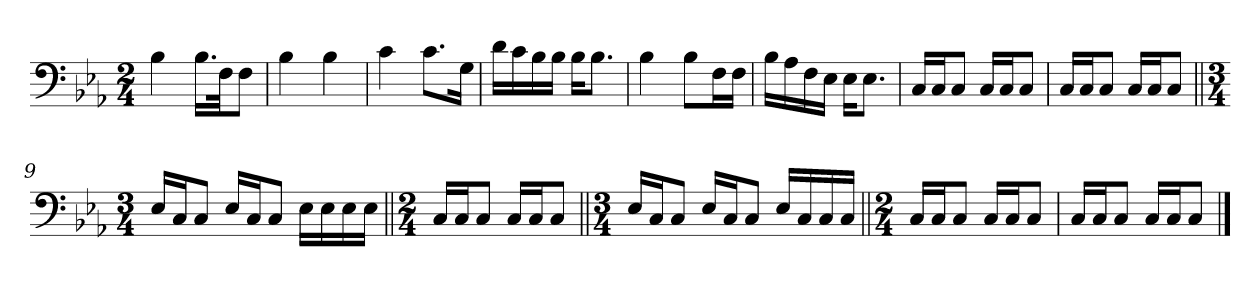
**kern
*part1
*staff1
*clefF4
*k[b-e-a-]
*M2/4
=1
4B-\
16.B-\LL
32F\JK
8F\J
=2
4B-\
4B-\
=3
4c\
8.c\L
16G\Jk
=4
16d\LL
16c\
16B-\
16B-\JJ
16B-\KL
8.B-\J
=5
4B-\
8B-\L
16F\L
16F\JJ
=6
16B-\LL
16A-\
16F\
16E-\JJ
16E-\KL
8.E-\J
=7
16C/LL
16C/J
8C/J
16C/LL
16C/J
8C/J
=8
16C/LL
16C/J
8C/J
16C/LL
16C/J
8C/J
=9||
*M3/4
16E-/LL
16C/J
8C/J
16E-/LL
16C/J
8C/J
16E-\LL
16E-\
16E-\
16E-\JJ
=10||
*M2/4
16C/LL
16C/J
8C/J
16C/LL
16C/J
8C/J
=11||
*M3/4
16E-/LL
16C/J
8C/J
16E-/LL
16C/J
8C/J
16E-/LL
16C/
16C/
16C/JJ
=12||
*M2/4
16C/LL
16C/J
8C/J
16C/LL
16C/J
8C/J
=13
16C/LL
16C/J
8C/J
16C/LL
16C/J
8C/J
==
*-
